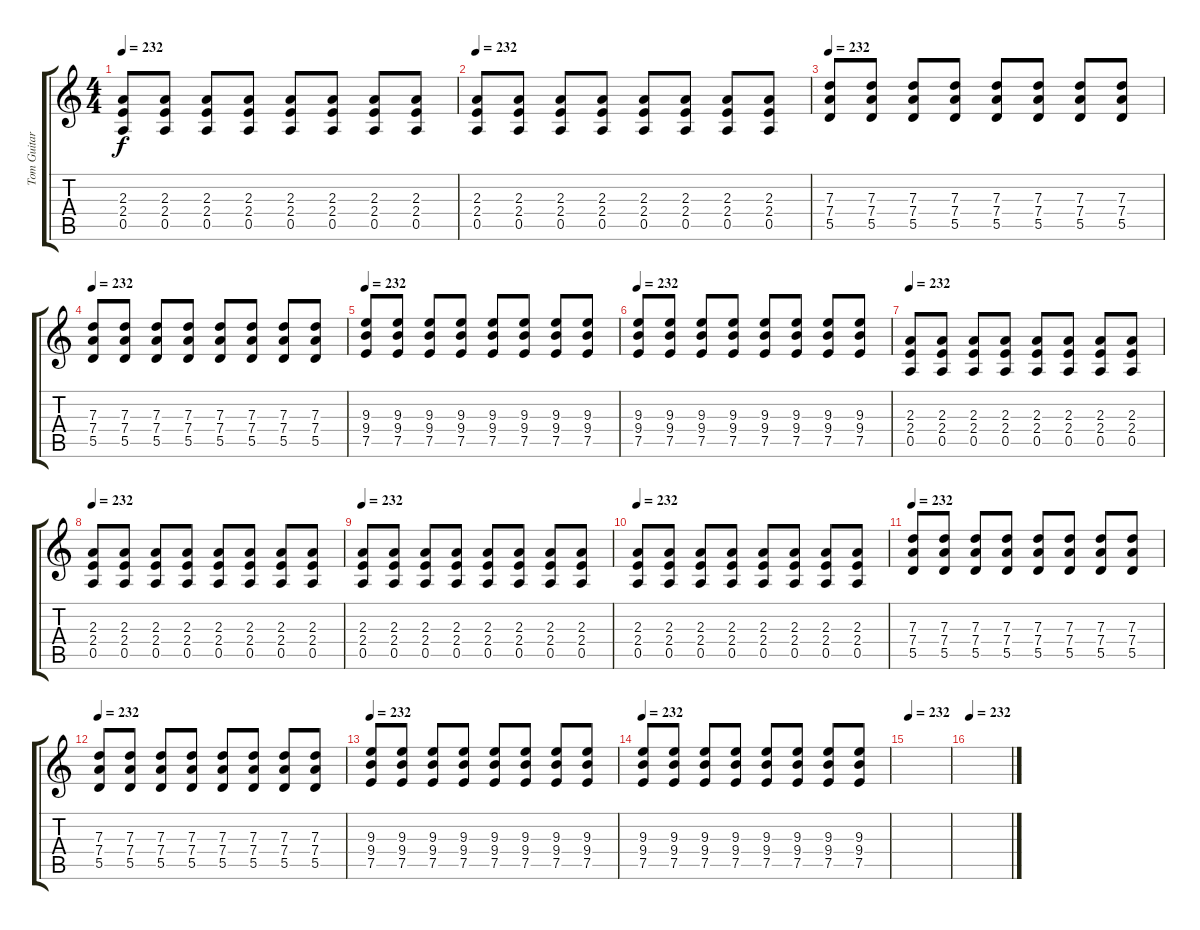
\track ("Tom Guitar 2" "Tom Guitar") {instrument distortionguitar}
\staff {score tabs}
\tuning (E4 B3 G3 D3 A2 E2) {hide}
\ts (4 4)
\tempo 232
\clef g2
\ks c
(2.3 2.4 0.5).8{dy f volume 10 instrument distortionguitar} (2.3 2.4 0.5).8 (2.3 2.4 0.5).8 (2.3 2.4 0.5).8 (2.3 2.4 0.5).8 (2.3 2.4 0.5).8 (2.3 2.4 0.5).8 (2.3 2.4 0.5).8 |
\tempo 232
(2.3 2.4 0.5).8{instrument distortionguitar} (2.3 2.4 0.5).8 (2.3 2.4 0.5).8 (2.3 2.4 0.5).8 (2.3 2.4 0.5).8 (2.3 2.4 0.5).8 (2.3 2.4 0.5).8 (2.3 2.4 0.5).8 |
\tempo 232
(7.3 7.4 5.5).8{volume 10 instrument distortionguitar} (7.3 7.4 5.5).8 (7.3 7.4 5.5).8 (7.3 7.4 5.5).8 (7.3 7.4 5.5).8 (7.3 7.4 5.5).8 (7.3 7.4 5.5).8 (7.3 7.4 5.5).8 |
\tempo 232
(7.3 7.4 5.5).8{volume 10 instrument distortionguitar} (7.3 7.4 5.5).8 (7.3 7.4 5.5).8 (7.3 7.4 5.5).8 (7.3 7.4 5.5).8 (7.3 7.4 5.5).8 (7.3 7.4 5.5).8 (7.3 7.4 5.5).8 |
\tempo 232
(9.3 9.4 7.5).8{volume 10 instrument distortionguitar} (9.3 9.4 7.5).8 (9.3 9.4 7.5).8 (9.3 9.4 7.5).8 (9.3 9.4 7.5).8 (9.3 9.4 7.5).8 (9.3 9.4 7.5).8 (9.3 9.4 7.5).8 |
\tempo 232
(9.3 9.4 7.5).8{volume 10 instrument distortionguitar} (9.3 9.4 7.5).8 (9.3 9.4 7.5).8 (9.3 9.4 7.5).8 (9.3 9.4 7.5).8 (9.3 9.4 7.5).8 (9.3 9.4 7.5).8 (9.3 9.4 7.5).8 |
\tempo 232
(2.3 2.4 0.5).8{volume 9 instrument distortionguitar} (2.3 2.4 0.5).8 (2.3 2.4 0.5).8 (2.3 2.4 0.5).8 (2.3 2.4 0.5).8 (2.3 2.4 0.5).8 (2.3 2.4 0.5).8 (2.3 2.4 0.5).8 |
\tempo 232
(2.3 2.4 0.5).8{instrument distortionguitar} (2.3 2.4 0.5).8 (2.3 2.4 0.5).8 (2.3 2.4 0.5).8 (2.3 2.4 0.5).8 (2.3 2.4 0.5).8 (2.3 2.4 0.5).8 (2.3 2.4 0.5).8 |
\tempo 232
(2.3 2.4 0.5).8{volume 10 instrument distortionguitar} (2.3 2.4 0.5).8 (2.3 2.4 0.5).8 (2.3 2.4 0.5).8 (2.3 2.4 0.5).8 (2.3 2.4 0.5).8 (2.3 2.4 0.5).8 (2.3 2.4 0.5).8 |
\tempo 232
(2.3 2.4 0.5).8{instrument distortionguitar} (2.3 2.4 0.5).8 (2.3 2.4 0.5).8 (2.3 2.4 0.5).8 (2.3 2.4 0.5).8 (2.3 2.4 0.5).8 (2.3 2.4 0.5).8 (2.3 2.4 0.5).8 |
\tempo 232
(7.3 7.4 5.5).8{volume 10 instrument distortionguitar} (7.3 7.4 5.5).8 (7.3 7.4 5.5).8 (7.3 7.4 5.5).8 (7.3 7.4 5.5).8 (7.3 7.4 5.5).8 (7.3 7.4 5.5).8 (7.3 7.4 5.5).8 |
\tempo 232
(7.3 7.4 5.5).8{volume 10 instrument distortionguitar} (7.3 7.4 5.5).8 (7.3 7.4 5.5).8 (7.3 7.4 5.5).8 (7.3 7.4 5.5).8 (7.3 7.4 5.5).8 (7.3 7.4 5.5).8 (7.3 7.4 5.5).8 |
\tempo 232
(9.3 9.4 7.5).8{volume 10 instrument distortionguitar} (9.3 9.4 7.5).8 (9.3 9.4 7.5).8 (9.3 9.4 7.5).8 (9.3 9.4 7.5).8 (9.3 9.4 7.5).8 (9.3 9.4 7.5).8 (9.3 9.4 7.5).8 |
\tempo 232
(9.3 9.4 7.5).8{volume 10 instrument distortionguitar} (9.3 9.4 7.5).8 (9.3 9.4 7.5).8 (9.3 9.4 7.5).8 (9.3 9.4 7.5).8 (9.3 9.4 7.5).8 (9.3 9.4 7.5).8 (9.3 9.4 7.5).8 |
\tempo 232
|
\tempo 232
